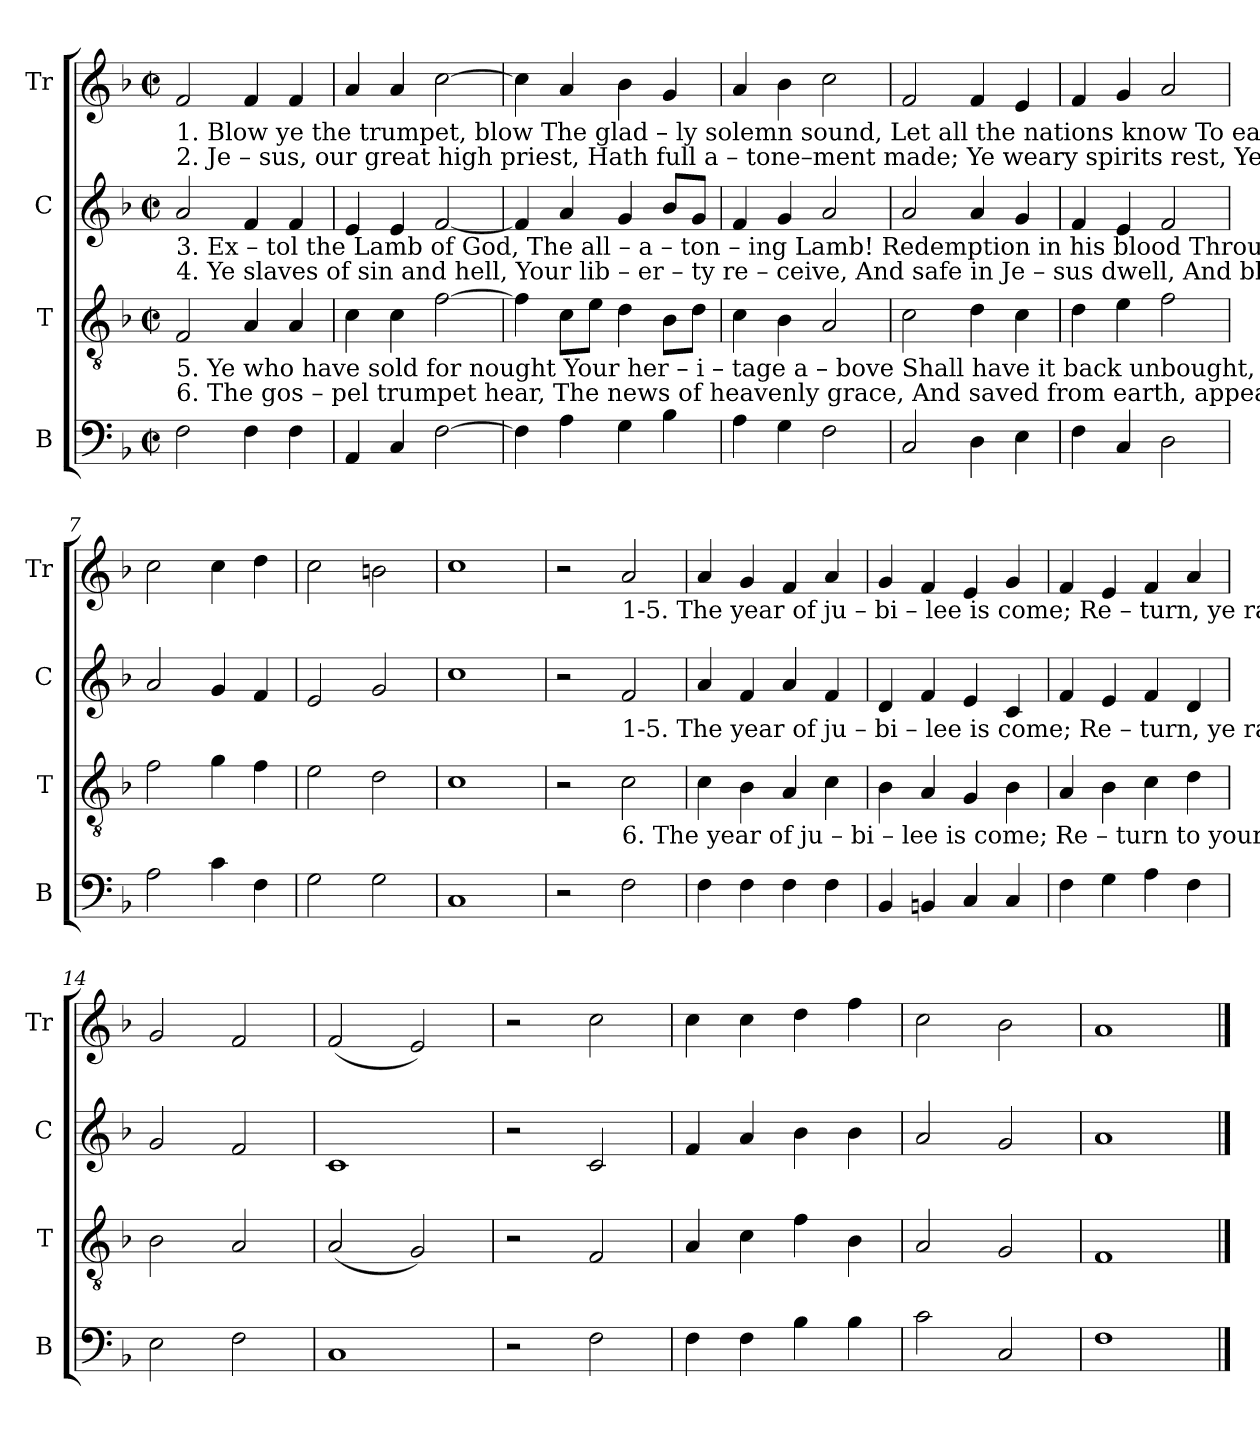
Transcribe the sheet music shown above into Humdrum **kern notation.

**kern	**kern	**kern	**kern
*part4	*part3	*part2	*part1
*staff4	*staff3	*staff2	*staff1
*I"B	*I"T	*I"C	*I"Tr
*I'B	*I'T	*I'C	*I'Tr
*clefF4	*clefGv2	*clefG2	*clefG2
*k[b-]	*k[b-]	*k[b-]	*k[b-]
*M2/2	*M2/2	*M2/2	*M2/2
*met(c|)	*met(c|)	*met(c|)	*met(c|)
*MM130	*MM130	*MM130	*MM130
=1	=1	=1	=1
!	!	!	!LO:TX:b:t=1. Blow    ye  the    trumpet,  blow          The    glad – ly         solemn  sound,    Let     all   the   nations  know    To earth’s  re – mo – test     bound
!	!	!	!LO:TX:b:t=2. Je   –   sus, our great high priest,         Hath  full     a   –   tone–ment made;   Ye      weary     spirits     rest,      Ye  mournful   souls  be       glad,
!	!	!LO:TX:b:t=3. Ex  –   tol   the  Lamb  of  God,          The    all   –  a   –   ton –  ing  Lamb!   Redemption      in   his   blood   Throughout the world  proclaim&colon;	!
!	!	!LO:TX:b:t=4. Ye    slaves  of   sin   and   hell,           Your  lib   –  er   –   ty      re – ceive,     And  safe  in    Je – sus   dwell,  And  blest  in   Je  –  sus       live&colon;	!
!	!LO:TX:b:t=5. Ye     who  have sold  for  nought        Your  her  –   i   –   tage   a  –  bove     Shall  have it   back  unbought,   The  gift    of  Je  –  sus'      love&colon;	!	!
!	!LO:TX:b:t=6. The   gos  – pel    trumpet  hear,           The   news   of      heavenly  grace,    And  saved  from earth, appear   Be – fore your  Savior’s      face&colon;	!	!
2F!\	2F!/	2a!/	2f!/
4F!\	4A!/	4f!/	4f!/
4F!\	4A!/	4f!/	4f!/
=2	=2	=2	=2
4AA!/	4c!\	4e!/	4a!/
4C!/	4c!\	4e!/	4a!/
[2F!\	[2f!\	[2f!/	[2cc!\
=3	=3	=3	=3
4F!\]	4f!\]	4f!/]	4cc!\]
4A!\	8c!\L	4a!/	4a!/
.	8e!\J	.	.
4G!\	4d!\	4g!/	4b-!\
4B-!\	8B-!\L	8b-!/L	4g!/
.	8d!\J	8g!/J	.
=4	=4	=4	=4
4A!\	4c!\	4f!/	4a!/
4G!\	4B-!\	4g!/	4b-!\
2F!\	2A!/	2a!/	2cc!\
=5	=5	=5	=5
2C!/	2c!\	2a!/	2f!/
4D!\	4d!\	4a!/	4f!/
4E!\	4c!\	4g!/	4e!/
=6	=6	=6	=6
4F!\	4d!\	4f!/	4f!/
4C!/	4e!\	4e!/	4g!/
2D!\	2f!\	2f!/	2a!/
=7	=7	=7	=7
2A!\	2f!\	2a!/	2cc!\
4c!\	4g!\	4g!/	4cc!\
4F!\	4f!\	4f!/	4dd!\
=8	=8	=8	=8
2G!\	2e!\	2e!/	2cc!\
2G!\	2d!\	2g!/	2bn!\
=9	=9	=9	=9
1C!	1c!	1cc!	1cc!
!!LO:LB:g=z
=10	=10	=10	=10
2r	2r	2r	2r
!	!	!	!LO:TX:b:t=1-5. The   year of  ju – bi  –  lee   is  come;  Re – turn, ye ransomed sinners, home!        Return, ye ransomed sinners, home!
!	!	!LO:TX:b:t=1-5. The   year of  ju – bi  –  lee   is  come;  Re – turn, ye ransomed sinners, home!        Return, ye ransomed sinners, home!	!
!	!LO:TX:b:t=6. The   year of  ju – bi  –  lee   is  come;  Re – turn  to  your e – ter – nal   home.       Return  to  your e – ter – nal   home.	!	!
2F!\	2c!\	2f!/	2a!/
=11	=11	=11	=11
4F!\	4c!\	4a!/	4a!/
4F!\	4B-!\	4f!/	4g!/
4F!\	4A!/	4a!/	4f!/
4F!\	4c!\	4f!/	4a!/
=12	=12	=12	=12
4BB-!/	4B-!\	4d!/	4g!/
4BBn!/	4A!/	4f!/	4f!/
4C!/	4G!/	4e!/	4e!/
4C!/	4B-!\	4c!/	4g!/
=13	=13	=13	=13
4F!\	4A!/	4f!/	4f!/
4G!\	4B-!\	4e!/	4e!/
4A!\	4c!\	4f!/	4f!/
4F!\	4d!\	4d!/	4a!/
=14	=14	=14	=14
2E!\	2B-!\	2g!/	2g!/
2F!\	2A!/	2f!/	2f!/
=15	=15	=15	=15
1C!	(<2A!/	1c!	(<2f!/
.	2G!/)	.	2e!/)
=16	=16	=16	=16
2r	2r	2r	2r
2F!\	2F!/	2c!/	2cc!\
=17	=17	=17	=17
4F!\	4A!/	4f!/	4cc!\
4F!\	4c!\	4a!/	4cc!\
4B-!\	4f!\	4b-!\	4dd!\
4B-!\	4B-!\	4b-!\	4ff!\
=18	=18	=18	=18
2c!\	2A!/	2a!/	2cc!\
2C!/	2G!/	2g!/	2b-!\
=19	=19	=19	=19
1F!	1F!	1a!	1a!
==	==	==	==
*-	*-	*-	*-
